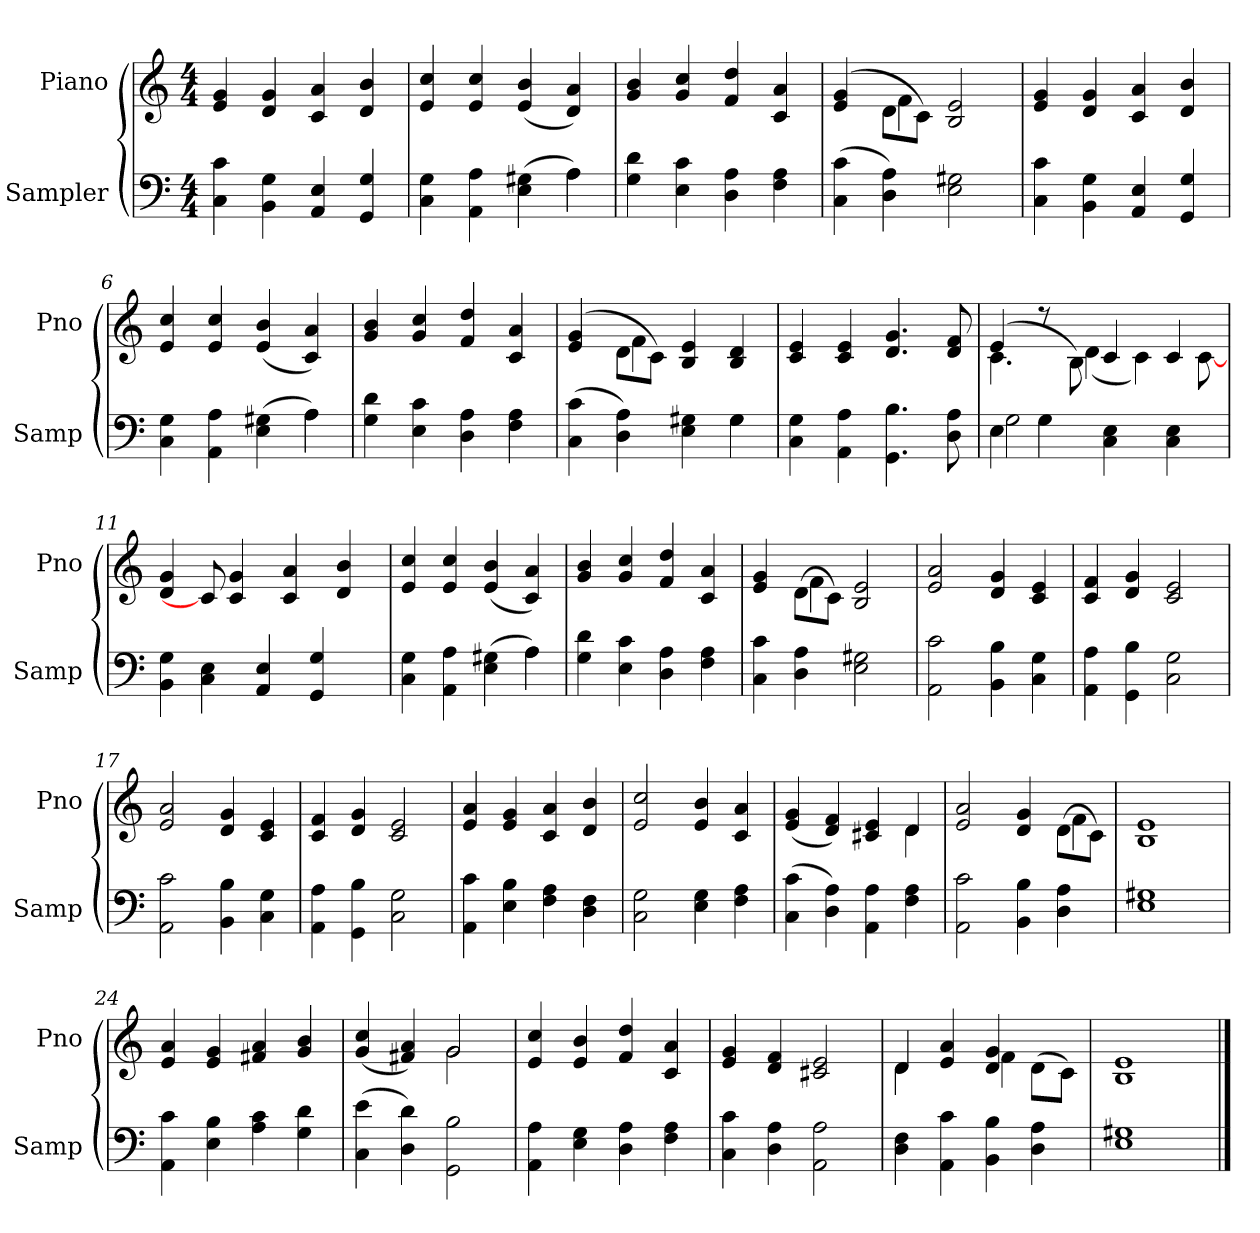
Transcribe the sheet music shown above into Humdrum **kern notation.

**kern	**kern
*part2	*part1
*staff2	*staff1
*I"Sampler	*I"Piano
*I'Samp	*I'Pno
*clefF4	*clefG2
*M4/4	*M4/4
=1	=1
4C 4c	4e 4g
4BB 4G	4d 4g
4AA 4E	4c 4a
4GG 4G	4d 4b
=2	=2
*^	*
4C 4G	2.ryy	4e 4cc
4AA 4A	.	4e 4cc
(4E 4G#X	.	(4e 4b
4A\)	4A	4d 4a)
*v	*v	*
=3	=3
4G 4d	4g 4b
4E 4c	4g 4cc
4D 4A	4f 4dd
4F 4A	4c 4a
=4	=4
*	*^
(4C 4c	(4e 4g	4ryy
4D 4A)	8d\L	4f
.	8c\J)	.
2E 2G#X	2B 2e	2ryy
*	*v	*v
=5	=5
4C 4c	4e 4g
4BB 4G	4d 4g
4AA 4E	4c 4a
4GG 4G	4d 4b
=6	=6
*^	*
4C 4G	2.ryy	4e 4cc
4AA 4A	.	4e 4cc
(4E 4G#X	.	(4e 4b
4A\)	4A	4c 4a)
*v	*v	*
=7	=7
4G 4d	4g 4b
4E 4c	4g 4cc
4D 4A	4f 4dd
4F 4A	4c 4a
=8	=8
*^	*^
(4C 4c	2.ryy	(4e 4g	4ryy
4D 4A)	.	8d\L	4f
.	.	8c\J)	.
4E 4G#X	.	4B 4e	2ryy
4G#\	4G#	4B 4d	.
*v	*v	*	*
*	*v	*v
=9	=9
4C 4G	4c 4e
4AA 4A	4c 4e
4.GG 4.B	4.d 4.g
8D 8A	8d 8f
=10	=10
*^	*^
4E\	2G	(4e/	4.c
4G\	.	8r	.
.	.	8B\)	(4d
4C 4E	2ryy	4c/	.
.	.	.	4c)
4C 4E	.	4c/	.
.	.	.	[8c
*v	*v	*	*
*	*v	*v
=11	=11
4BB 4G	4d 4g
4C 4E	8c]
.	4c 4g
4AA 4E	.
.	4c 4a
4GG 4G	.
.	4d 4b
8ryy	.
=12	=12
*^	*
4C 4G	2.ryy	4e 4cc
4AA 4A	.	4e 4cc
(4E 4G#X	.	(4e 4b
4A\)	4A	4c 4a)
*v	*v	*
=13	=13
4G 4d	4g 4b
4E 4c	4g 4cc
4D 4A	4f 4dd
4F 4A	4c 4a
=14	=14
*	*^
4C 4c	4e 4g	4ryy
4D 4A	(8d\L	4f
.	8c\J)	.
2E 2G#X	2B 2e	2ryy
*	*v	*v
=15	=15
2AA 2c	2e 2a
4BB 4B	4d 4g
4C 4G	4c 4e
=16	=16
4AA 4A	4c 4f
4GG 4B	4d 4g
2C 2G	2c 2e
=17	=17
2AA 2c	2e 2a
4BB 4B	4d 4g
4C 4G	4c 4e
=18	=18
4AA 4A	4c 4f
4GG 4B	4d 4g
2C 2G	2c 2e
=19	=19
4AA 4c	4e 4a
4E 4B	4e 4g
4F 4A	4c 4a
4D 4F	4d 4b
=20	=20
2C 2G	2e 2cc
4E 4G	4e 4b
4F 4A	4c 4a
=21	=21
*	*^
(4C 4c	(4e 4g	2.ryy
4D 4A)	4d 4f)	.
4AA 4A	4c#X 4e	.
4F 4A	4d/	4d
=22	=22	=22
2AA 2c	2e 2a	2.ryy
4BB 4B	4d 4g	.
4D 4A	(8d\L	4f
.	8c\J)	.
*	*v	*v
=23	=23
1E 1G#X	1B 1e
=24	=24
4AA 4c	4e 4a
4E 4B	4e 4g
4A 4c	4f#X 4a
4G 4d	4g 4b
=25	=25
*	*^
(4C 4e	(4g 4cc	2ryy
4D 4d)	4f#X 4a)	.
2GG 2B	2g/	2g
*	*v	*v
=26	=26
4AA 4A	4e 4cc
4E 4G	4e 4b
4D 4A	4f 4dd
4F 4A	4c 4a
=27	=27
4C 4c	4e 4g
4D 4A	4d 4f
2AA 2A	2c#X 2e
=28	=28
*	*^
4D 4F	4d/	4d
4AA 4c	4e 4a	4ryy
4BB 4B	4d 4g	4f
4D 4A	(8d\L	4ryy
.	8c\J)	.
*	*v	*v
=29	=29
1E 1G#X	1B 1e
==	==
*-	*-
